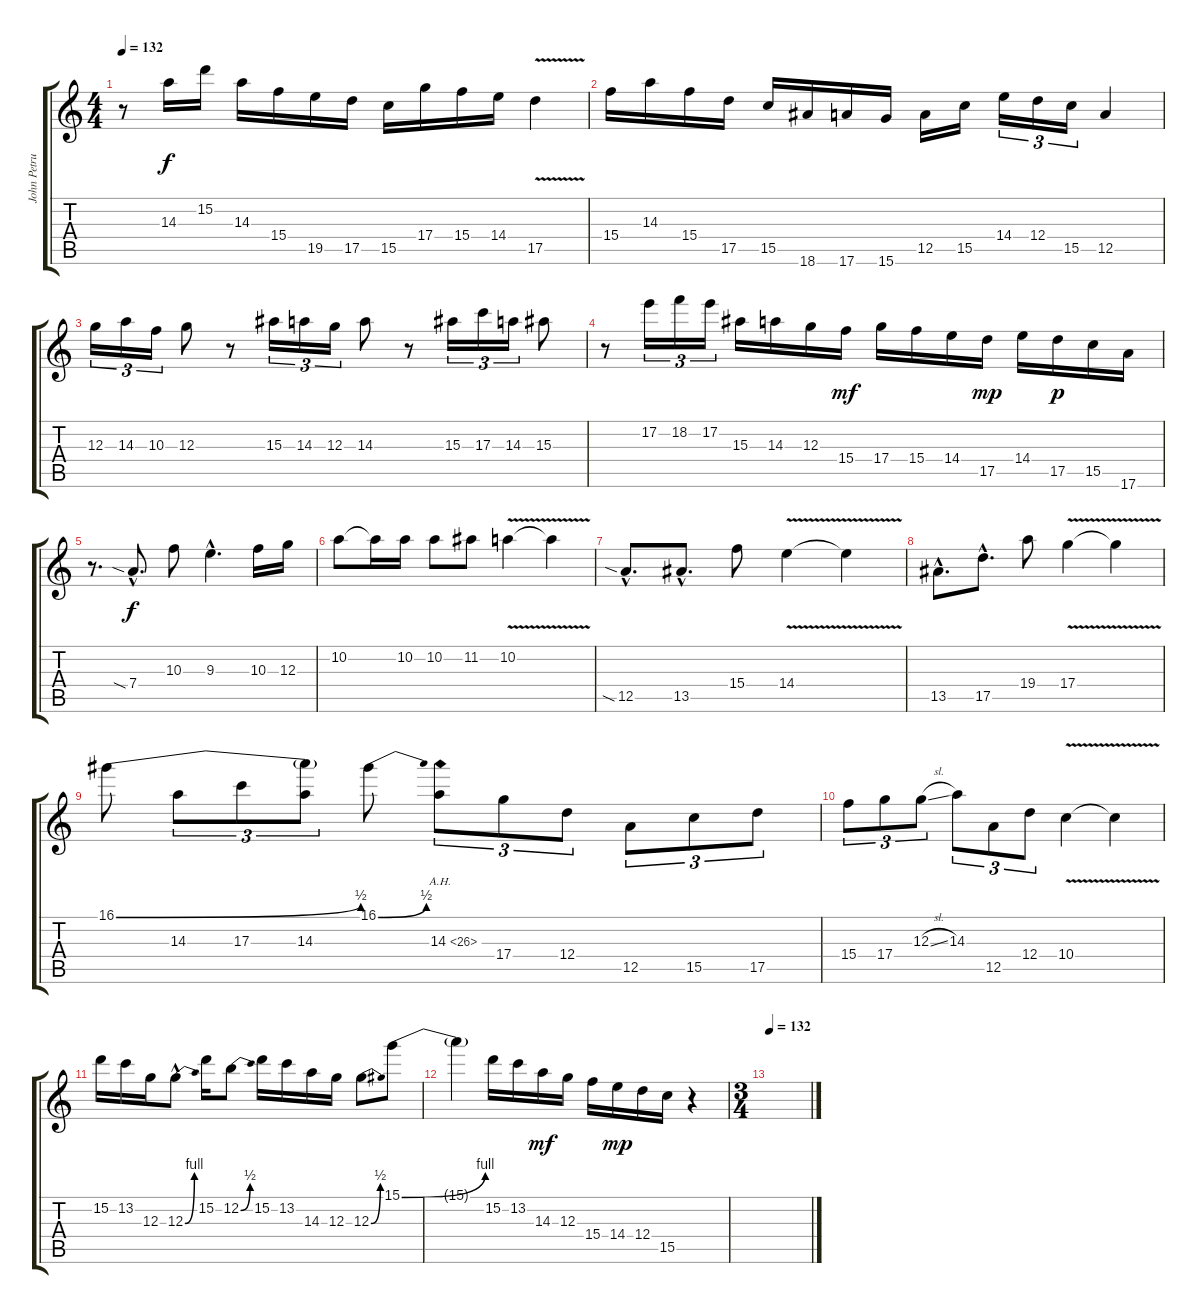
\track ("John Petrucci" "John Petru") {instrument distortionguitar}
\staff {score tabs}
\tuning (E4 B3 G3 D3 A2 E2) {hide}
\ts (4 4)
\tempo 132
\clef g2
\ks c
r.8{dy f} 14.3.16 15.2.16 14.3.16 15.4.16 19.5.16 17.5.16 15.5.16 17.4.16 15.4.16 14.4.16 17.5{v}.4 |
15.4.16 14.3.16 15.4.16 17.5.16 15.5.16 18.6.16 17.6.16 15.6.16 12.5.16 15.5.16 14.4.16{tu (3 2)} 12.4.16{tu (3 2)} 15.5.16{tu (3 2)} 12.5.4 |
12.3.16{tu (3 2)} 14.3.16{tu (3 2)} 10.3.16{tu (3 2)} 12.3.8 r.8 15.3.16{tu (3 2)} 14.3.16{tu (3 2)} 12.3.16{tu (3 2)} 14.3.8 r.8 15.3.16{tu (3 2)} 17.3.16{tu (3 2)} 14.3.16{tu (3 2)} 15.3.8 |
r.8 17.2.16{tu (3 2)} 18.2.16{tu (3 2)} 17.2.16{tu (3 2)} 15.3.16 14.3.16 12.3.16 15.4.16{dy mf} 17.4.16 15.4.16 14.4.16 17.5.16{dy mp} 14.4.16 17.5.16{dy p} 15.5.16 17.6.16 |
r.8{d} 7.4{sia hac}.8{d dy f} 10.3.8 9.3{hac}.4{d} 10.3.16 12.3.16 |
10.2.8 10.2{t}.16 10.2.16 10.2.8 11.2.8 10.2{v}.4 10.2{t}.4 |
12.5{sia hac}.8{d} 13.5{hac}.8{d} 15.4.8 14.4{v}.4 14.4{t}.4 |
13.5{hac}.8{d} 17.5{hac}.8{d} 19.4.8 17.4{v}.4 17.4{t}.4 |
16.1{be (bend 0 0 60 2)}.8 14.3.8{tu (3 2)} 17.3.8{tu (3 2)} (16.1{t} 14.3).8{tu (3 2)} 16.1{be (bend 0 0 60 2)}.8 14.3{ah 12}.8{tu (3 2)} 17.4.8{tu (3 2)} 12.4.8{tu (3 2)} 12.5.8{tu (3 2)} 15.5.8{tu (3 2)} 17.5.8{tu (3 2)} |
15.4.8{tu (3 2)} 17.4.8{tu (3 2)} 12.3{sl}.8{tu (3 2)} 14.3.8{tu (3 2)} 12.5.8{tu (3 2)} 12.4.8{tu (3 2)} 10.4{v}.4 10.4{t}.4 |
15.2.16 13.2.16 12.3.16 12.3{be (bend 0 0 60 4) hac}.8 15.2.16 12.2{be (bend 0 0 60 2)}.8 15.2.16 13.2.16 14.3.16 12.3.16 12.3{be (bend 0 0 60 2)}.8 15.1{be (bend 0 0 60 4)}.8 |
15.1{t}.4 15.2.16 13.2.16 14.3.16{dy mf} 12.3.16 15.4.16 14.4.16{dy mp} 12.4.16 15.5.16 r.4 |
\ts (3 4)
\tempo 132
